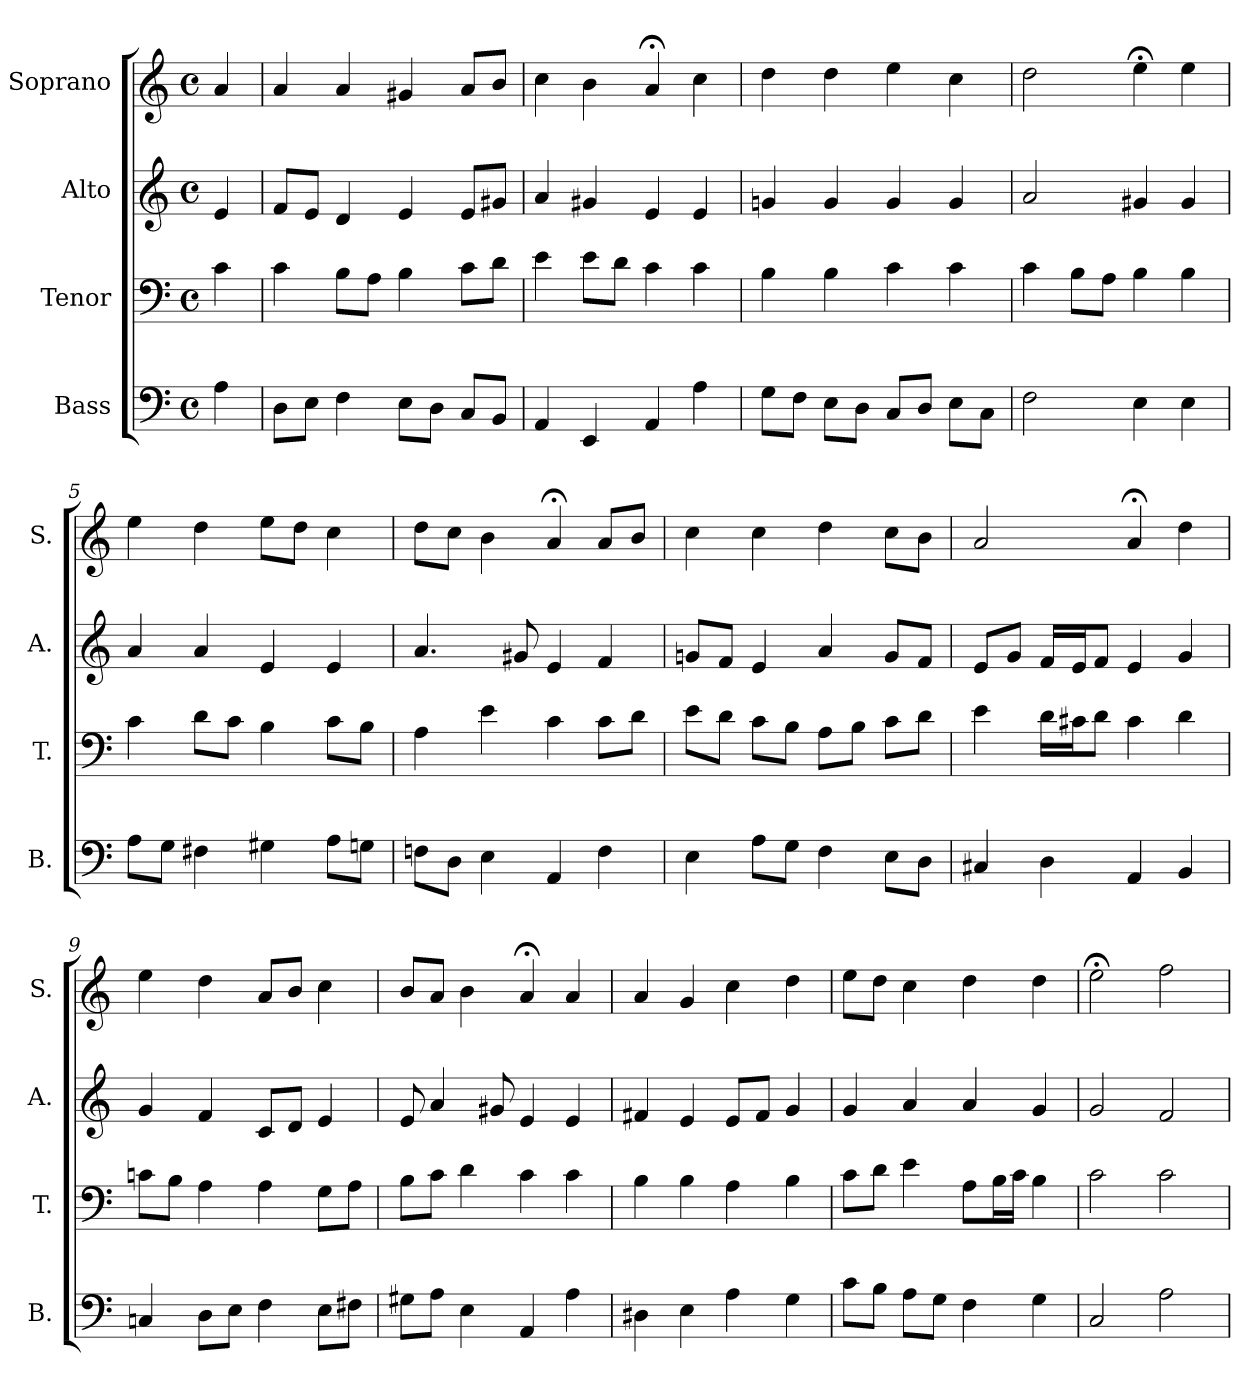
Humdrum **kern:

**kern	**kern	**kern	**kern
*part4	*part3	*part2	*part1
*staff4	*staff3	*staff2	*staff1
*I"Bass	*I"Tenor	*I"Alto	*I"Soprano
*I'B.	*I'T.	*I'A.	*I'S.
*clefF4	*clefF4	*clefG2	*clefG2
*k[]	*k[]	*k[]	*k[]
*a:	*a:	*a:	*a:
*M4/4	*M4/4	*M4/4	*M4/4
*met(c)	*met(c)	*met(c)	*met(c)
=	=	=	=
4A\	4c\	4e/	4a/
=1	=1	=1	=1
8D\L	4c\	8f/L	4a/
8E\J	.	8e/J	.
4F\	8B\L	4d/	4a/
.	8A\J	.	.
8E\L	4B\	4e/	4g#X/
8D\J	.	.	.
8C/L	8c\L	8e/L	8a/L
8BB/J	8d\J	8g#X/J	8b/J
=2	=2	=2	=2
4AA/	4e\	4a/	4cc\
4EE/	8e\L	4g#X/	4b\
.	8d\J	.	.
4AA/	4c\	4e/	4a;</
4A\	4c\	4e/	4cc\
=3	=3	=3	=3
8G\L	4B\	4gn/	4dd\
8F\J	.	.	.
8E\L	4B\	4g/	4dd\
8D\J	.	.	.
8C/L	4c\	4g/	4ee\
8D/J	.	.	.
8E\L	4c\	4g/	4cc\
8C\J	.	.	.
=4	=4	=4	=4
2F\	4c\	2a/	2dd\
.	8B\L	.	.
.	8A\J	.	.
4E\	4B\	4g#X/	4ee;<\
4E\	4B\	4g#/	4ee\
!!LO:LB:g=z
=5	=5	=5	=5
8A\L	4c\	4a/	4ee\
8G\J	.	.	.
4F#X\	8d\L	4a/	4dd\
.	8c\J	.	.
4G#X\	4B\	4e/	8ee\L
.	.	.	8dd\J
8A\L	8c\L	4e/	4cc\
8Gn\J	8B\J	.	.
=6	=6	=6	=6
8Fn\L	4A\	4.a/	8dd\L
8D\J	.	.	8cc\J
4E\	4e\	.	4b\
.	.	8g#X/	.
4AA/	4c\	4e/	4a;</
4F\	8c\L	4f/	8a/L
.	8d\J	.	8b/J
=7	=7	=7	=7
4E\	8e\L	8gn/L	4cc\
.	8d\J	8f/J	.
8A\L	8c\L	4e/	4cc\
8G\J	8B\J	.	.
4F\	8A\L	4a/	4dd\
.	8B\J	.	.
8E\L	8c\L	8g/L	8cc\L
8D\J	8d\J	8f/J	8b\J
=8	=8	=8	=8
4C#X/	4e\	8e/L	2a/
.	.	8g/J	.
4D\	16d\LL	16f/LL	.
.	16c#X\J	16e/J	.
.	8d\J	8f/J	.
4AA/	4c#\	4e/	4a;</
4BB/	4d\	4g/	4dd\
!!LO:LB:g=z
=9	=9	=9	=9
4Cn/	8cn\L	4g/	4ee\
.	8B\J	.	.
8D\L	4A\	4f/	4dd\
8E\J	.	.	.
4F\	4A\	8c/L	8a/L
.	.	8d/J	8b/J
8E\L	8G\L	4e/	4cc\
8F#X\J	8A\J	.	.
=10	=10	=10	=10
8G#X\L	8B\L	8e/	8b/L
8A\J	8c\J	4a/	8a/J
4E\	4d\	.	4b\
.	.	8g#X/	.
4AA/	4c\	4e/	4a;</
4A\	4c\	4e/	4a/
=11	=11	=11	=11
4D#X\	4B\	4f#X/	4a/
4E\	4B\	4e/	4g/
4A\	4A\	8e/L	4cc\
.	.	8f#/J	.
4G\	4B\	4g/	4dd\
=12	=12	=12	=12
8c\L	8c\L	4g/	8ee\L
8B\J	8d\J	.	8dd\J
8A\L	4e\	4a/	4cc\
8G\J	.	.	.
4F\	8A\L	4a/	4dd\
.	16B\L	.	.
.	16c\JJ	.	.
4G\	4B\	4g/	4dd\
=13	=13	=13	=13
2C/	2c\	2g/	2ee;<\
2A\	2c\	2f/	2ff\
=	=	=	=
*-	*-	*-	*-
